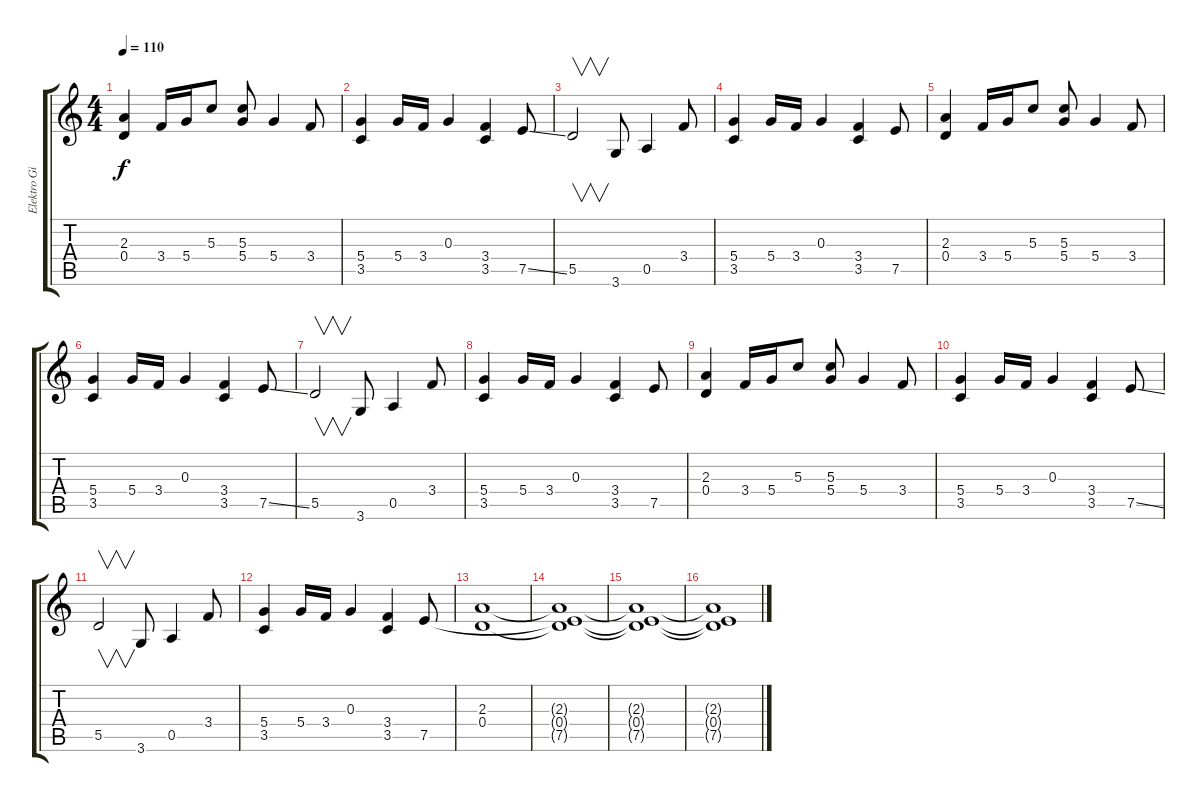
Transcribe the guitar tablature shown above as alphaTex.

\track ("Elektro Gitar 1" "Elektro Gi") {instrument electricguitarjazz}
\staff {score tabs}
\tuning (E4 B3 G3 D3 A2 E2) {hide}
\ts (4 4)
\tempo 110
\clef g2
\ks c
(2.3 0.4).4{dy f balance 16} 3.4.16 5.4.16 5.3.8 (5.3 5.4).8 5.4.4 3.4.8 |
(5.4 3.5).4 5.4.16 3.4.16 0.3.4 (3.4 3.5).4 7.5{ss}.8 |
5.5.2{v} 3.6.8 0.5.4 3.4.8 |
(5.4 3.5).4 5.4.16 3.4.16 0.3.4 (3.4 3.5).4 7.5.8 |
(2.3 0.4).4 3.4.16 5.4.16 5.3.8 (5.3 5.4).8 5.4.4 3.4.8 |
(5.4 3.5).4 5.4.16 3.4.16 0.3.4 (3.4 3.5).4 7.5{ss}.8 |
5.5.2{v} 3.6.8 0.5.4 3.4.8 |
(5.4 3.5).4 5.4.16 3.4.16 0.3.4 (3.4 3.5).4 7.5.8 |
(2.3 0.4).4 3.4.16 5.4.16 5.3.8 (5.3 5.4).8 5.4.4 3.4.8 |
(5.4 3.5).4 5.4.16 3.4.16 0.3.4 (3.4 3.5).4 7.5{ss}.8 |
5.5.2{v} 3.6.8 0.5.4 3.4.8 |
(5.4 3.5).4 5.4.16 3.4.16 0.3.4 (3.4 3.5).4 7.5.8 |
(2.3 0.4).1 |
(2.3{t} 0.4{t} 7.5{t}).1 |
(2.3{t} 0.4{t} 7.5{t}).1 |
(2.3{t} 0.4{t} 7.5{t}).1
